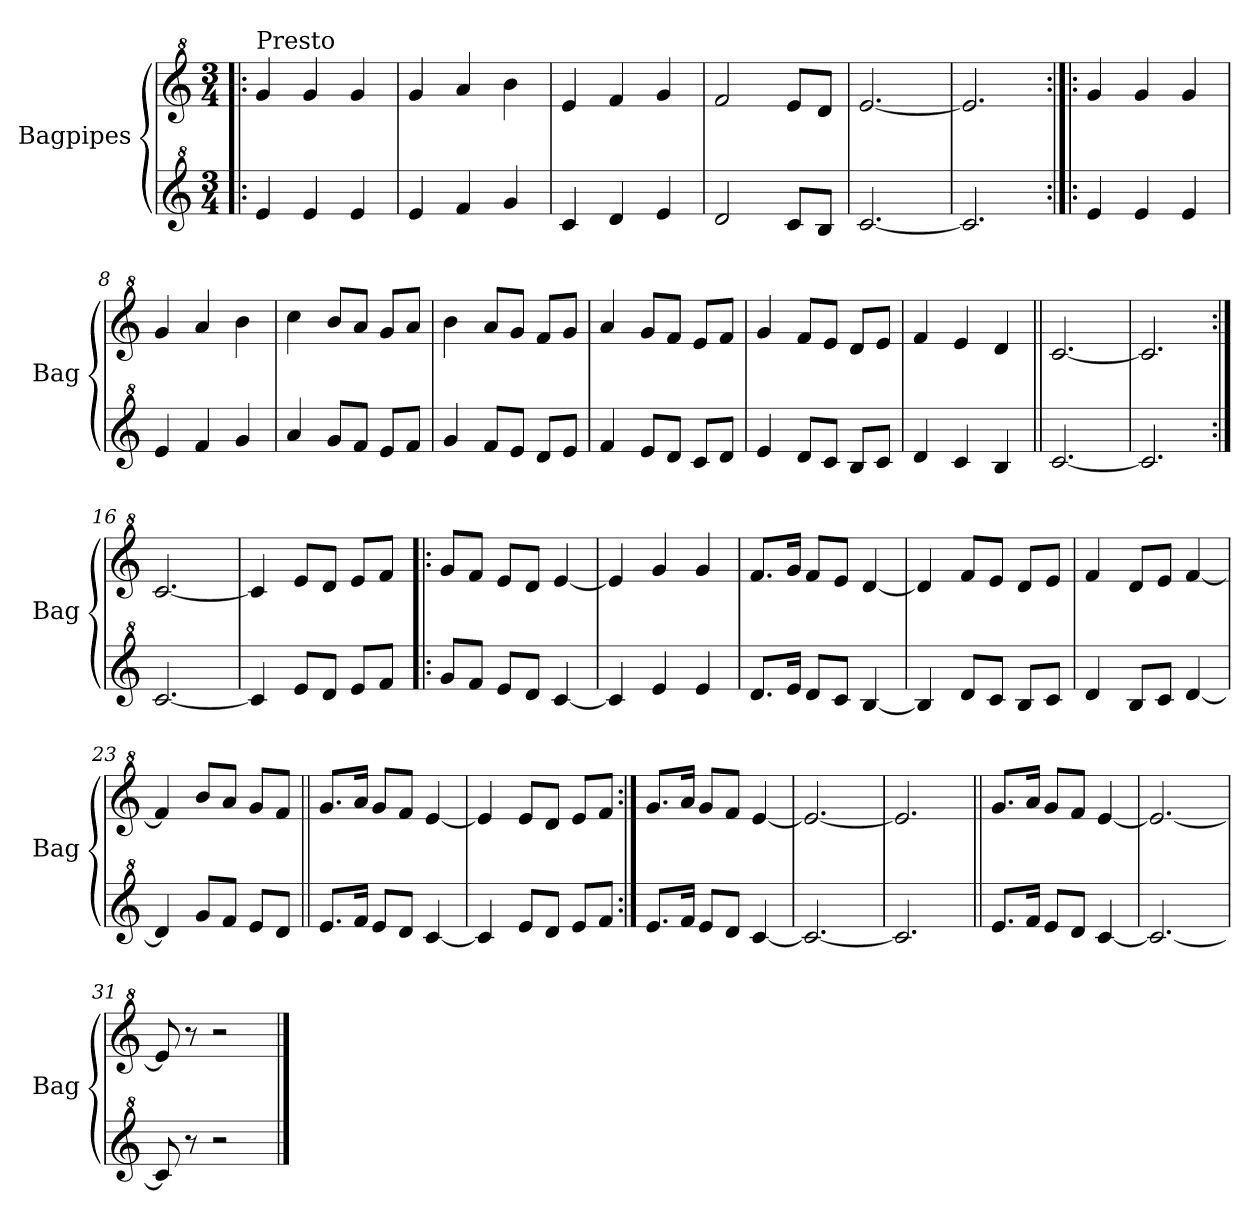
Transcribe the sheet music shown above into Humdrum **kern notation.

**kern	**kern
*part2	*part1
*staff2	*staff1
*I"Bagpipes	*I"Bagpipes
*I'Bag	*I'Bag
*clefG^2	*clefG^2
*k[]	*k[]
*C:	*C:
*M3/4	*M3/4
=1!|:	=1!|:
!	!LO:TX:a:t=Presto
4ee/	4gg/
4ee/	4gg/
4ee/	4gg/
=2	=2
4ee/	4gg/
4ff/	4aa/
4gg/	4bb\
=3	=3
4cc/	4ee/
4dd/	4ff/
4ee/	4gg/
=4	=4
2dd/	2ff/
8cc/L	8ee/L
8b/J	8dd/J
=5	=5
[2.cc/	[2.ee/
=6	=6
2.cc/]	2.ee/]
=7:|!|:	=7:|!|:
4ee/	4gg/
4ee/	4gg/
4ee/	4gg/
=8	=8
4ee/	4gg/
4ff/	4aa/
4gg/	4bb\
=9	=9
4aa/	4ccc\
8gg/L	8bb/L
8ff/J	8aa/J
8ee/L	8gg/L
8ff/J	8aa/J
=10	=10
4gg/	4bb\
8ff/L	8aa/L
8ee/J	8gg/J
8dd/L	8ff/L
8ee/J	8gg/J
=11	=11
4ff/	4aa/
8ee/L	8gg/L
8dd/J	8ff/J
8cc/L	8ee/L
8dd/J	8ff/J
!!LO:LB:g=z
=12	=12
4ee/	4gg/
8dd/L	8ff/L
8cc/J	8ee/J
8b/L	8dd/L
8cc/J	8ee/J
=13	=13
4dd/	4ff/
4cc/	4ee/
4b/	4dd/
=14||	=14||
[2.cc/	[2.cc/
=15	=15
2.cc/]	2.cc/]
=16:|!	=16:|!
[2.cc/	[2.cc/
=17	=17
4cc/]	4cc/]
8ee/L	8ee/L
8dd/J	8dd/J
8ee/L	8ee/L
8ff/J	8ff/J
=18!|:	=18!|:
8gg/L	8gg/L
8ff/J	8ff/J
8ee/L	8ee/L
8dd/J	8dd/J
[4cc/	[4ee/
=19	=19
4cc/]	4ee/]
4ee/	4gg/
4ee/	4gg/
=20	=20
8.dd/L	8.ff/L
16ee/Jk	16gg/Jk
8dd/L	8ff/L
8cc/J	8ee/J
[4b/	[4dd/
=21	=21
4b/]	4dd/]
8dd/L	8ff/L
8cc/J	8ee/J
8b/L	8dd/L
8cc/J	8ee/J
=22	=22
4dd/	4ff/
8b/L	8dd/L
8cc/J	8ee/J
[4dd/	[4ff/
!!LO:LB:g=z
=23	=23
4dd/]	4ff/]
8gg/L	8bb/L
8ff/J	8aa/J
8ee/L	8gg/L
8dd/J	8ff/J
=24||	=24||
8.ee/L	8.gg/L
16ff/Jk	16aa/Jk
8ee/L	8gg/L
8dd/J	8ff/J
[4cc/	[4ee/
=25	=25
4cc/]	4ee/]
8ee/L	8ee/L
8dd/J	8dd/J
8ee/L	8ee/L
8ff/J	8ff/J
=26:|!	=26:|!
8.ee/L	8.gg/L
16ff/Jk	16aa/Jk
8ee/L	8gg/L
8dd/J	8ff/J
[4cc/	[4ee/
=27	=27
2.cc/_	2.ee/_
=28	=28
2.cc/]	2.ee/]
=29||	=29||
8.ee/L	8.gg/L
16ff/Jk	16aa/Jk
8ee/L	8gg/L
8dd/J	8ff/J
[4cc/	[4ee/
=30	=30
2.cc/_	2.ee/_
=31	=31
8cc/]	8ee/]
8r	8r
2r	2r
==	==
*-	*-
